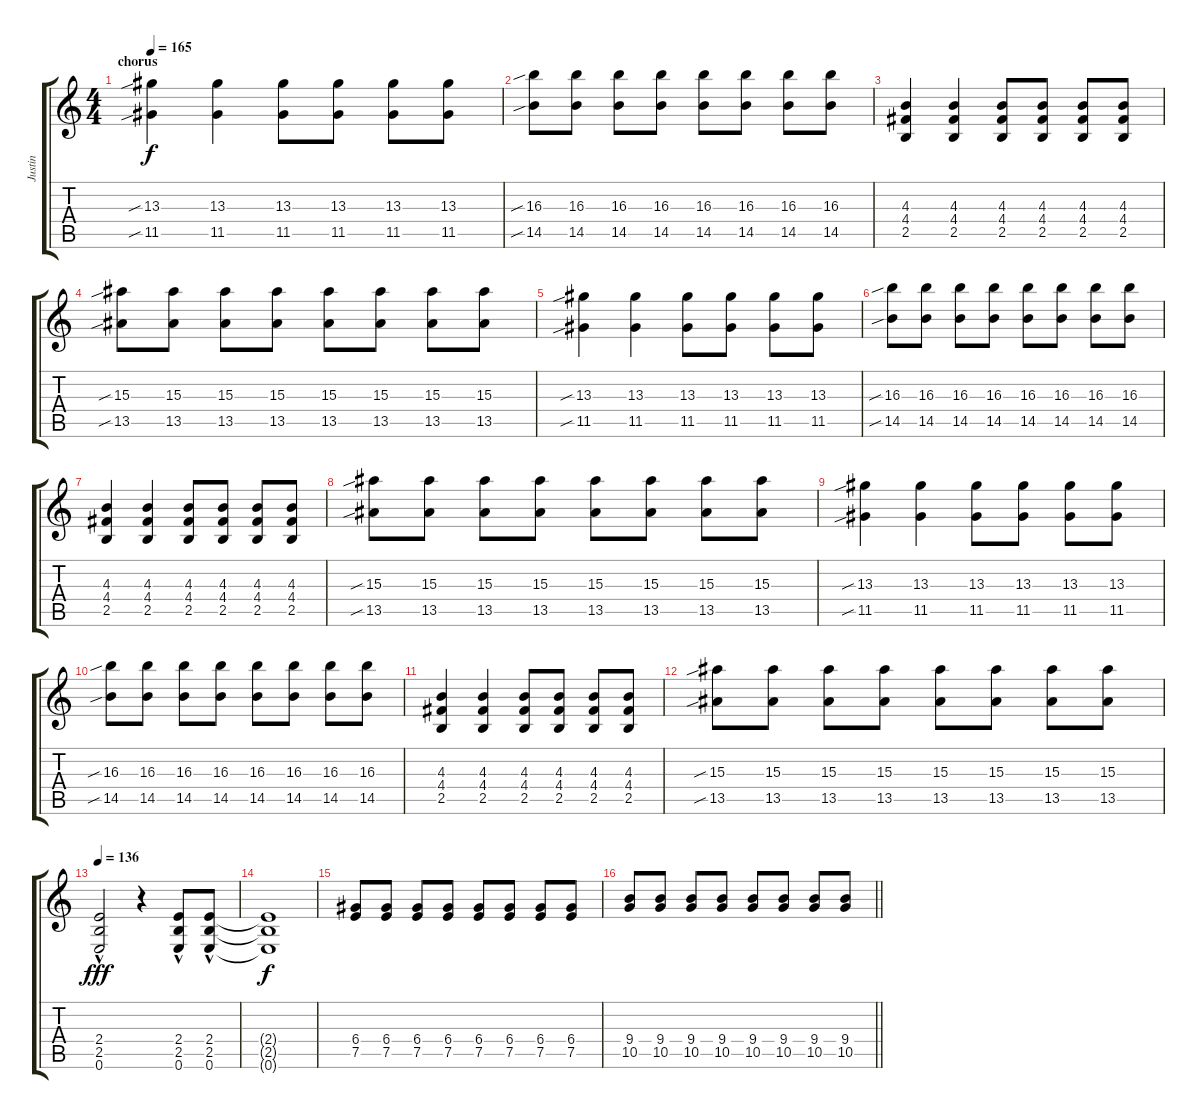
\track ("Justin" "Justin") {instrument electricguitarclean}
\staff {score tabs}
\tuning (E4 B3 G3 D3 A2 E2) {hide}
\ts (4 4)
\section ("" "chorus")
\tempo 165
\clef g2
\ks c
(13.3{sib} 11.5{sib}).4{dy f instrument distortionguitar} (13.3 11.5).4 (13.3 11.5).8 (13.3 11.5).8 (13.3 11.5).8 (13.3 11.5).8 |
(16.3{sib} 14.5{sib}).8 (16.3 14.5).8 (16.3 14.5).8 (16.3 14.5).8 (16.3 14.5).8 (16.3 14.5).8 (16.3 14.5).8 (16.3 14.5).8 |
(4.3 4.4 2.5).4 (4.3 4.4 2.5).4 (4.3 4.4 2.5).8 (4.3 4.4 2.5).8 (4.3 4.4 2.5).8 (4.3 4.4 2.5).8 |
(15.3{sib} 13.5{sib}).8 (15.3 13.5).8 (15.3 13.5).8 (15.3 13.5).8 (15.3 13.5).8 (15.3 13.5).8 (15.3 13.5).8 (15.3 13.5).8 |
(13.3{sib} 11.5{sib}).4 (13.3 11.5).4 (13.3 11.5).8 (13.3 11.5).8 (13.3 11.5).8 (13.3 11.5).8 |
(16.3{sib} 14.5{sib}).8 (16.3 14.5).8 (16.3 14.5).8 (16.3 14.5).8 (16.3 14.5).8 (16.3 14.5).8 (16.3 14.5).8 (16.3 14.5).8 |
(4.3 4.4 2.5).4 (4.3 4.4 2.5).4 (4.3 4.4 2.5).8 (4.3 4.4 2.5).8 (4.3 4.4 2.5).8 (4.3 4.4 2.5).8 |
(15.3{sib} 13.5{sib}).8 (15.3 13.5).8 (15.3 13.5).8 (15.3 13.5).8 (15.3 13.5).8 (15.3 13.5).8 (15.3 13.5).8 (15.3 13.5).8 |
(13.3{sib} 11.5{sib}).4 (13.3 11.5).4 (13.3 11.5).8 (13.3 11.5).8 (13.3 11.5).8 (13.3 11.5).8 |
(16.3{sib} 14.5{sib}).8 (16.3 14.5).8 (16.3 14.5).8 (16.3 14.5).8 (16.3 14.5).8 (16.3 14.5).8 (16.3 14.5).8 (16.3 14.5).8 |
(4.3 4.4 2.5).4 (4.3 4.4 2.5).4 (4.3 4.4 2.5).8 (4.3 4.4 2.5).8 (4.3 4.4 2.5).8 (4.3 4.4 2.5).8 |
(15.3{sib} 13.5{sib}).8 (15.3 13.5).8 (15.3 13.5).8 (15.3 13.5).8 (15.3 13.5).8 (15.3 13.5).8 (15.3 13.5).8 (15.3 13.5).8 |
\tempo 136
(2.4{hac} 2.5{hac} 0.6{hac}).2{dy fff} r.4 (2.4{hac} 2.5{hac} 0.6{hac}).8 (2.4{hac} 2.5{hac} 0.6{hac}).8 |
(2.4{t} 2.5{t} 0.6{t}).1{dy f} |
(6.4 7.5).8 (6.4 7.5).8 (6.4 7.5).8 (6.4 7.5).8 (6.4 7.5).8 (6.4 7.5).8 (6.4 7.5).8 (6.4 7.5).8 |
\barLineRight lightlight
(9.4 10.5).8 (9.4 10.5).8 (9.4 10.5).8 (9.4 10.5).8 (9.4 10.5).8 (9.4 10.5).8 (9.4 10.5).8 (9.4 10.5).8
